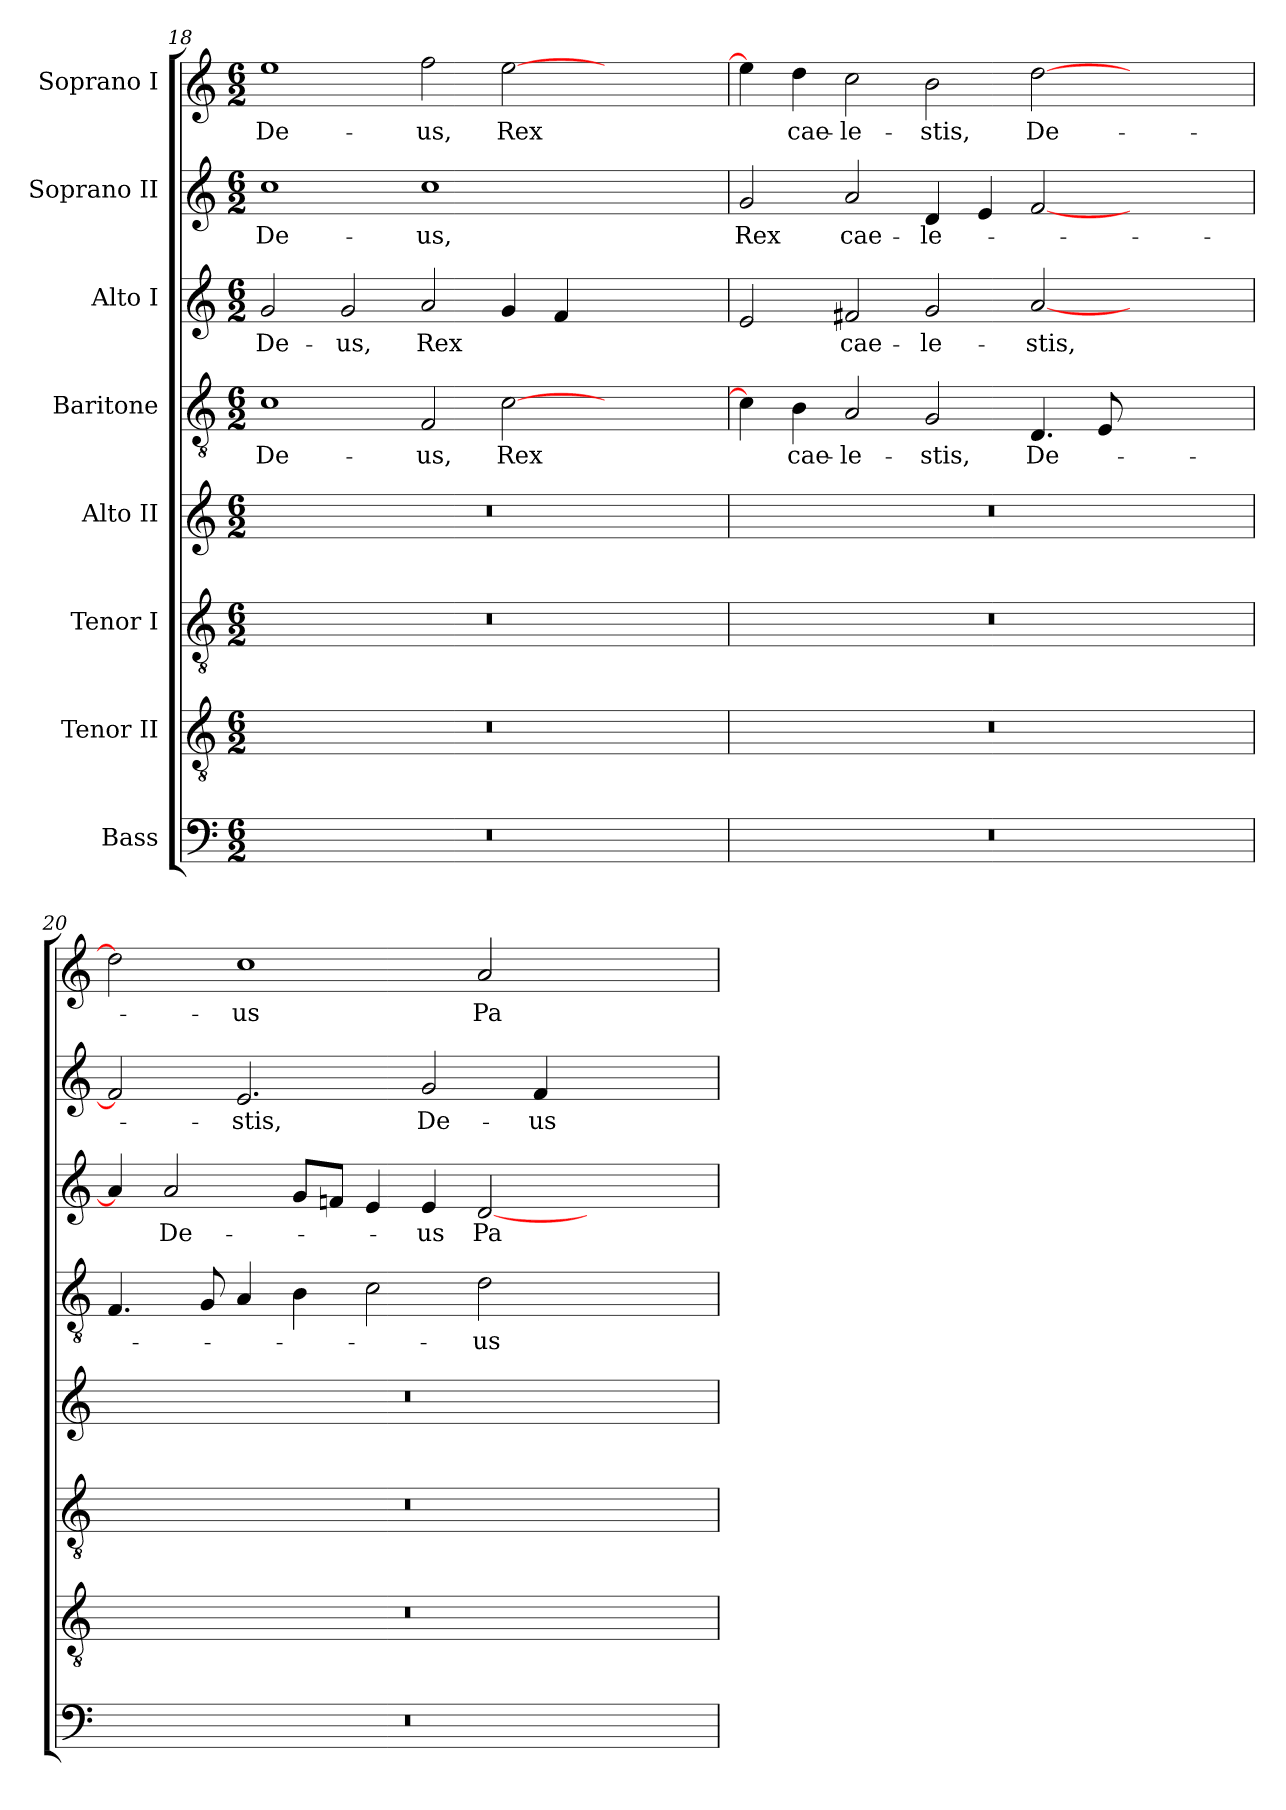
**kern	**kern	**kern	**kern	**kern	**text	**kern	**text	**kern	**text	**kern	**text
*part8	*part7	*part6	*part5	*part4	*part4	*part3	*part3	*part2	*part2	*part1	*part1
*staff8	*staff7	*staff6	*staff5	*staff4	*staff4	*staff3	*staff3	*staff2	*staff2	*staff1	*staff1
*I"Bass	*I"Tenor II	*I"Tenor I	*I"Alto II	*I"Baritone	*	*I"Alto I	*	*I"Soprano II	*	*I"Soprano I	*
*clefF4	*clefGv2	*clefGv2	*clefG2	*clefGv2	*	*clefG2	*	*clefG2	*	*clefG2	*
*ITrd7c12	*ITrd7c12	*ITrd7c12	*	*ITrd7c12	*	*	*	*	*	*	*
*k[]	*k[]	*k[]	*k[]	*k[]	*	*k[]	*	*k[]	*	*k[]	*
*C:	*C:	*C:	*C:	*C:	*	*C:	*	*C:	*	*C:	*
*M6/2	*M6/2	*M6/2	*M6/2	*M6/2	*	*M6/2	*	*M6/2	*	*M6/2	*
=18	=18	=18	=18	=18	=18	=18	=18	=18	=18	=18	=18
!LO:N:vis=1	!LO:N:vis=1	!LO:N:vis=1	!LO:N:vis=1	!	!	!	!	!	!	!	!
!	!	!	!	!	!LO:LY:b:color=#000000	!	!	!	!	!	!
!	!	!	!	!	!	!	!LO:LY:b:color=#000000	!	!	!	!
!	!	!	!	!	!	!	!	!	!LO:LY:b:color=#000000	!	!
!	!	!	!	!	!	!	!	!	!	!	!LO:LY:b:color=#000000
0.r	0.r	0.r	0.r	1Ci	De-	2gi/	De-	1cci	De-	1eei	De-
!	!	!	!	!	!	!	!LO:LY:b:color=#000000	!	!	!	!
.	.	.	.	.	.	2gi/	-us,	.	.	.	.
!	!	!	!	!	!LO:LY:b:color=#000000	!	!	!	!	!	!
!	!	!	!	!	!	!	!LO:LY:b:color=#000000	!	!	!	!
!	!	!	!	!	!	!	!	!	!LO:LY:b:color=#000000	!	!
!	!	!	!	!	!	!	!	!	!	!	!LO:LY:b:color=#000000
.	.	.	.	2FFi/	-us,	2ai/	Rex	1cci	-us,	2ffi\	-us,
!	!	!	!	!	!LO:LY:b:color=#000000	!	!	!	!	!	!
!	!	!	!	!	!	!	!	!	!	!	!LO:LY:b:color=#000000
.	.	.	.	[>2Ci\	Rex	4gi/	.	.	.	[>2eei\	Rex
.	.	.	.	.	.	4fi/	.	.	.	.	.
.	.	.	.	1ryy	.	1ryy	.	1ryy	.	1ryy	.
=19	=19	=19	=19	=19	=19	=19	=19	=19	=19	=19	=19
!LO:N:vis=1	!LO:N:vis=1	!LO:N:vis=1	!LO:N:vis=1	!	!	!	!	!	!	!	!
!	!	!	!	!	!	!	!	!	!LO:LY:b:color=#000000	!	!
0.r	0.r	0.r	0.r	4Ci\]	.	2ei/	.	2gi/	Rex	4eei\]	.
!	!	!	!	!	!LO:LY:b:color=#000000	!	!	!	!	!	!
!	!	!	!	!	!	!	!	!	!	!	!LO:LY:b:color=#000000
.	.	.	.	4BBi\	cae-	.	.	.	.	4ddi\	cae-
!	!	!	!	!	!LO:LY:b:color=#000000	!	!	!	!	!	!
!	!	!	!	!	!	!	!LO:LY:b:color=#000000	!	!	!	!
!	!	!	!	!	!	!	!	!	!LO:LY:b:color=#000000	!	!
!	!	!	!	!	!	!	!	!	!	!	!LO:LY:b:color=#000000
.	.	.	.	2AAi/	-le-	2f#Xi/	cae-	2ai/	cae-	2cci\	-le-
!	!	!	!	!	!LO:LY:b:color=#000000	!	!	!	!	!	!
!	!	!	!	!	!	!	!LO:LY:b:color=#000000	!	!	!	!
!	!	!	!	!	!	!	!	!	!LO:LY:b:color=#000000	!	!
!	!	!	!	!	!	!	!	!	!	!	!LO:LY:b:color=#000000
.	.	.	.	2GGi/	-stis,	2gi/	-le-	4di/	-le-	2bi\	-stis,
.	.	.	.	.	.	.	.	4ei/	.	.	.
!	!	!	!	!	!LO:LY:b:color=#000000	!	!	!	!	!	!
!	!	!	!	!	!	!	!LO:LY:b:color=#000000	!	!	!	!
!	!	!	!	!	!	!	!	!	!	!	!LO:LY:b:color=#000000
.	.	.	.	4.DDi/	De-	[<2ai/	-stis,	[<2fi/	.	[>2ddi\	De-
.	.	.	.	8EEi/	.	.	.	.	.	.	.
.	.	.	.	1ryy	.	1ryy	.	1ryy	.	1ryy	.
=20	=20	=20	=20	=20	=20	=20	=20	=20	=20	=20	=20
!LO:N:vis=1	!LO:N:vis=1	!LO:N:vis=1	!LO:N:vis=1	!	!	!	!	!	!	!	!
0.r	0.r	0.r	0.r	4.FFi/	.	4ai/]	.	2fi/]	.	2ddi\]	.
!	!	!	!	!	!	!	!LO:LY:b:color=#000000	!	!	!	!
.	.	.	.	.	.	2ai/	De-	.	.	.	.
.	.	.	.	8GGi/	.	.	.	.	.	.	.
!	!	!	!	!	!	!	!	!	!LO:LY:b:color=#000000	!	!
!	!	!	!	!	!	!	!	!	!	!	!LO:LY:b:color=#000000
.	.	.	.	4AAi/	.	.	.	2.ei/	-stis,	1cci	-us
.	.	.	.	4BBi\	.	8gi/L	.	.	.	.	.
.	.	.	.	.	.	8fni/J	.	.	.	.	.
.	.	.	.	2Ci\	.	4ei/	.	.	.	.	.
!	!	!	!	!	!	!	!LO:LY:b:color=#000000	!	!	!	!
!	!	!	!	!	!	!	!	!	!LO:LY:b:color=#000000	!	!
.	.	.	.	.	.	4ei/	-us	2gi/	De-	.	.
!	!	!	!	!	!LO:LY:b:color=#000000	!	!	!	!	!	!
!	!	!	!	!	!	!	!LO:LY:b:color=#000000	!	!	!	!
!	!	!	!	!	!	!	!	!	!	!	!LO:LY:b:color=#000000
.	.	.	.	2Di\	-us	[<2di/	Pa-	.	.	2ai/	Pa-
!	!	!	!	!	!	!	!	!	!LO:LY:b:color=#000000	!	!
.	.	.	.	.	.	.	.	4fi/	-us	.	.
.	.	.	.	1ryy	.	1ryy	.	1ryy	.	1ryy	.
=	=	=	=	=	=	=	=	=	=	=	=
*-	*-	*-	*-	*-	*-	*-	*-	*-	*-	*-	*-
